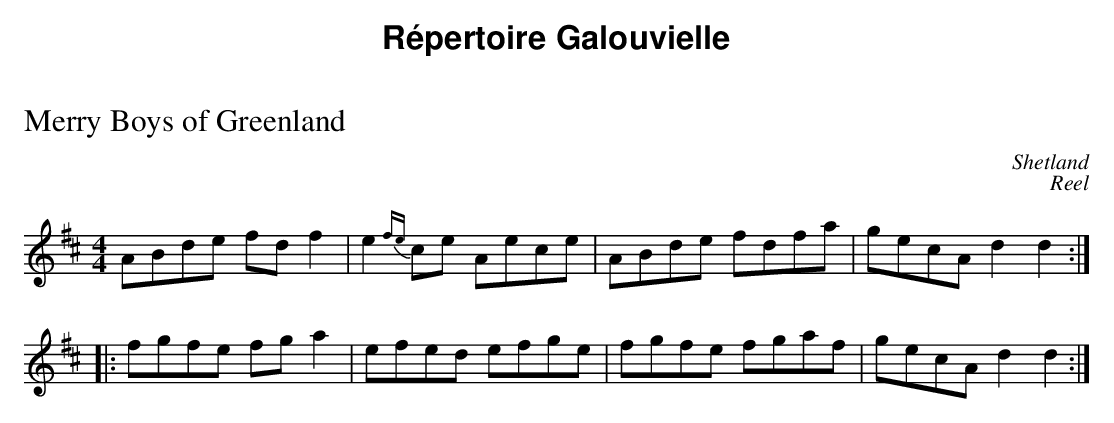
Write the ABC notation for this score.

X:1
T:Merry Boys of Greenland
O:Shetland
M:4/4
K:D
ABde fdf2|e2{fe}ce Aece|ABde fdfa|gecA d2d2::
fgfe fga2|efed efge|fgfe fgaf|gecA d2d2:|
